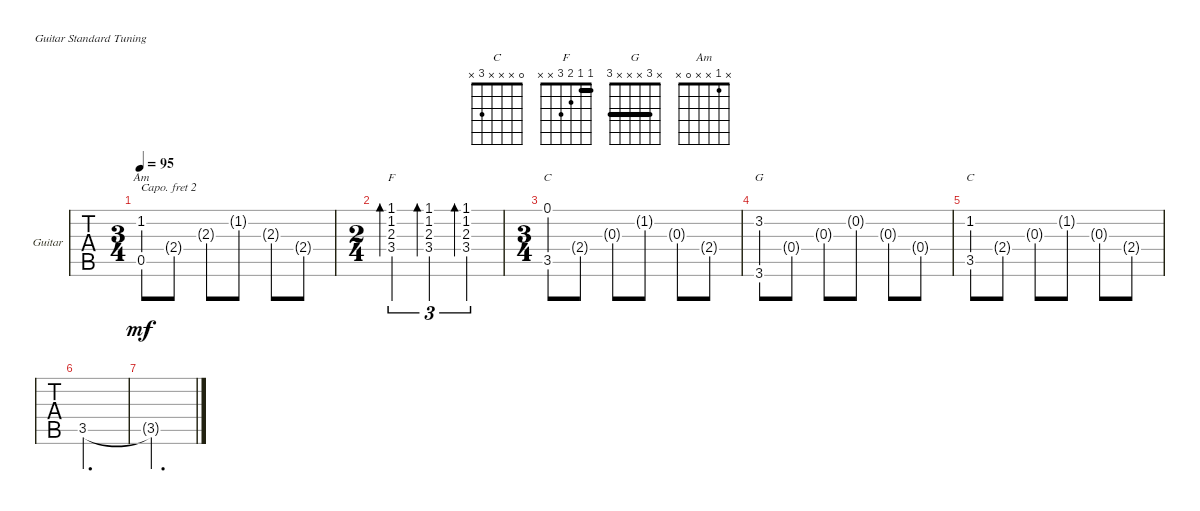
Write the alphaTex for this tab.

\defaultSystemsLayout 4
\bracketExtendMode groupsimilarinstruments
\firstSystemTrackNameOrientation horizontal
\otherSystemsTrackNameOrientation horizontal
\track ("" "Guitar") {instrument acousticguitarsteel}
\staff {tabs}
\capo 2
\tuning (E4 B3 G3 D3 A2 E2)
\chord ("C" x 1 x x 3 x)
\chord ("F" 1 1 2 3 x x) {barre 1}
\chord ("G" x 3 x x x 3) {barre 3}
\chord ("Am" x 1 x x 0 x)
\chord ("C" 0 x x x 3 x)
\ts (3 4)
\tempo 95
\clef g2
\ks c
(1.2 0.5).8{ch "Am" dy mf} 2.4{g}.8 2.3{g}.8 1.2{g}.8 2.3{g}.8 2.4{g}.8 |
\ts (2 4)
(1.1 1.2 2.3 3.4).4{tu (3 2) bd 30 ch "F"} (1.1 2.3 1.2 3.4).4{tu (3 2) bd 30} (1.1 2.3 1.2 3.4).4{tu (3 2) bd 30} |
\ts (3 4)
(0.1 3.5).8{ch "C"} 2.4{g}.8 0.3{g}.8 1.2{g}.8 0.3{g}.8 2.4{g}.8 |
(3.2 3.6).8{ch "G"} 0.4{g}.8 0.3{g}.8 0.2{g}.8 0.3{g}.8 0.4{g}.8 |
(1.2 3.5).8{ch "C"} 2.4{g}.8 0.3{g}.8 1.2{g}.8 0.3{g}.8 2.4{g}.8 |
3.5.2{d} |
3.5{t}.2{d}
